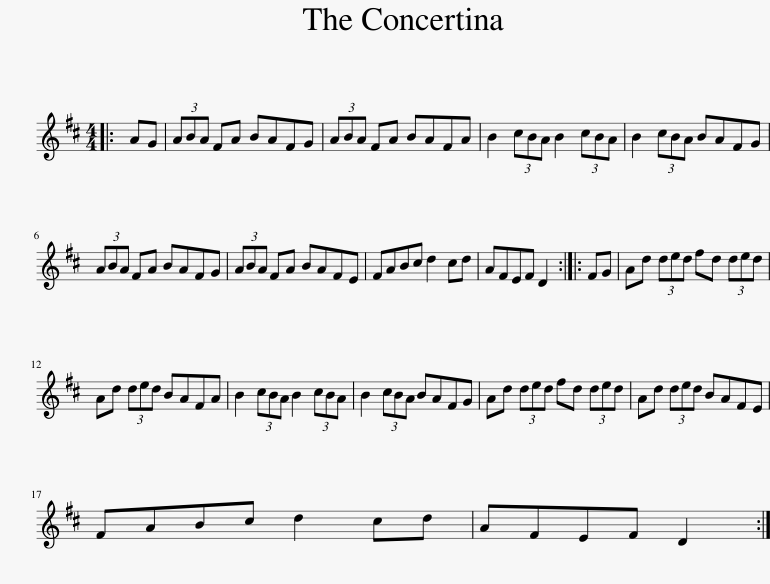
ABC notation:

X:1
L:1/8
M:4/4
I:linebreak $
K:D
V:1 treble
V:1
|: AG | (3ABA FA BAFG | (3ABA FA BAFA | B2 (3cBA B2 (3cBA | B2 (3cBA BAFG |$ %5
 (3ABA FA BAFG | (3ABA FA BAFE | FABc d2 cd | AFEF D2 :: FG | %10
 Ad (3ded fd (3ded |$ Ad (3ded BAFA | B2 (3cBA B2 (3cBA | B2 (3cBA BAFG | Ad (3ded fd (3ded | %15
 Ad (3ded BAFE |$ FABc d2 cd | AFEF D2 :| %18
